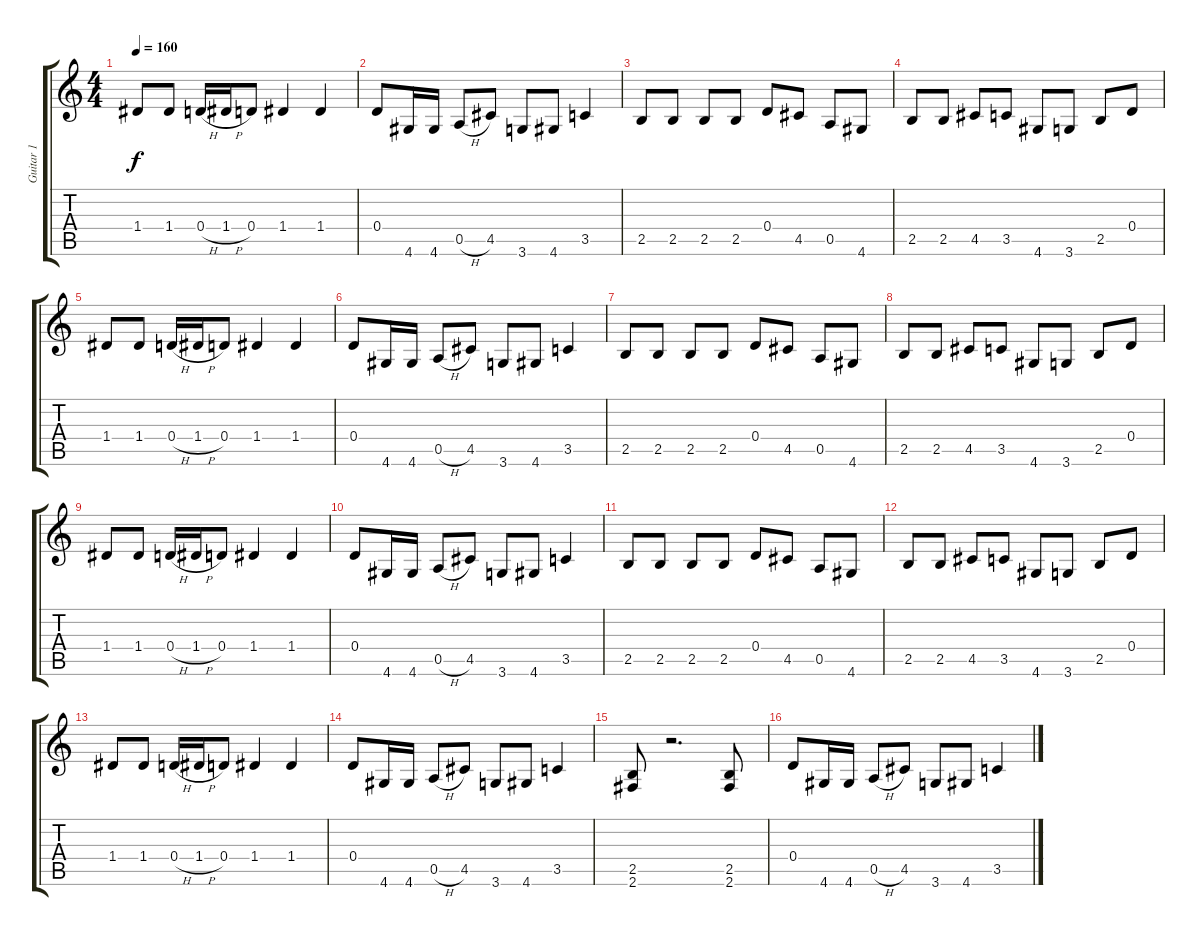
\track ("Guitar 1            " "Guitar 1  ") {instrument overdrivenguitar}
\staff {score tabs}
\tuning (E4 B3 G3 D3 A2 E2) {hide}
\ts (4 4)
\tempo 160
\clef g2
\ks c
1.4.8{dy f} 1.4.8 0.4{h}.16 1.4{h}.16 0.4.8 1.4.4 1.4.4 |
0.4.8 4.6.16 4.6.16 0.5{h}.8 4.5.8 3.6.8 4.6.8 3.5.4 |
2.5.8 2.5.8 2.5.8 2.5.8 0.4.8 4.5.8 0.5.8 4.6.8 |
2.5.8 2.5.8 4.5.8 3.5.8 4.6.8 3.6.8 2.5.8 0.4.8 |
1.4.8 1.4.8 0.4{h}.16 1.4{h}.16 0.4.8 1.4.4 1.4.4 |
0.4.8 4.6.16 4.6.16 0.5{h}.8 4.5.8 3.6.8 4.6.8 3.5.4 |
2.5.8 2.5.8 2.5.8 2.5.8 0.4.8 4.5.8 0.5.8 4.6.8 |
2.5.8 2.5.8 4.5.8 3.5.8 4.6.8 3.6.8 2.5.8 0.4.8 |
1.4.8 1.4.8 0.4{h}.16 1.4{h}.16 0.4.8 1.4.4 1.4.4 |
0.4.8 4.6.16 4.6.16 0.5{h}.8 4.5.8 3.6.8 4.6.8 3.5.4 |
2.5.8 2.5.8 2.5.8 2.5.8 0.4.8 4.5.8 0.5.8 4.6.8 |
2.5.8 2.5.8 4.5.8 3.5.8 4.6.8 3.6.8 2.5.8 0.4.8 |
1.4.8 1.4.8 0.4{h}.16 1.4{h}.16 0.4.8 1.4.4 1.4.4 |
0.4.8 4.6.16 4.6.16 0.5{h}.8 4.5.8 3.6.8 4.6.8 3.5.4 |
(2.5 2.6).8 r.2{d} (2.5 2.6).8 |
0.4.8 4.6.16 4.6.16 0.5{h}.8 4.5.8 3.6.8 4.6.8 3.5.4
